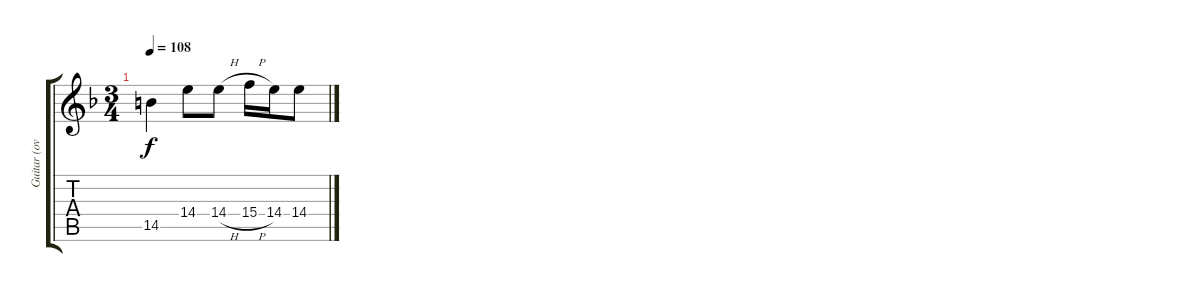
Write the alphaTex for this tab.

\track ("Guitar (overdub)" "Guitar (ov") {instrument overdrivenguitar}
\staff {score tabs}
\tuning (E4 B3 G3 D3 A2 D2) {hide}
\ts (3 4)
\tempo 108
\clef g2
\ks dminor
14.5{t}.4{dy f} 14.4.8 14.4{h}.8 15.4{h}.16 14.4.16 14.4.8
